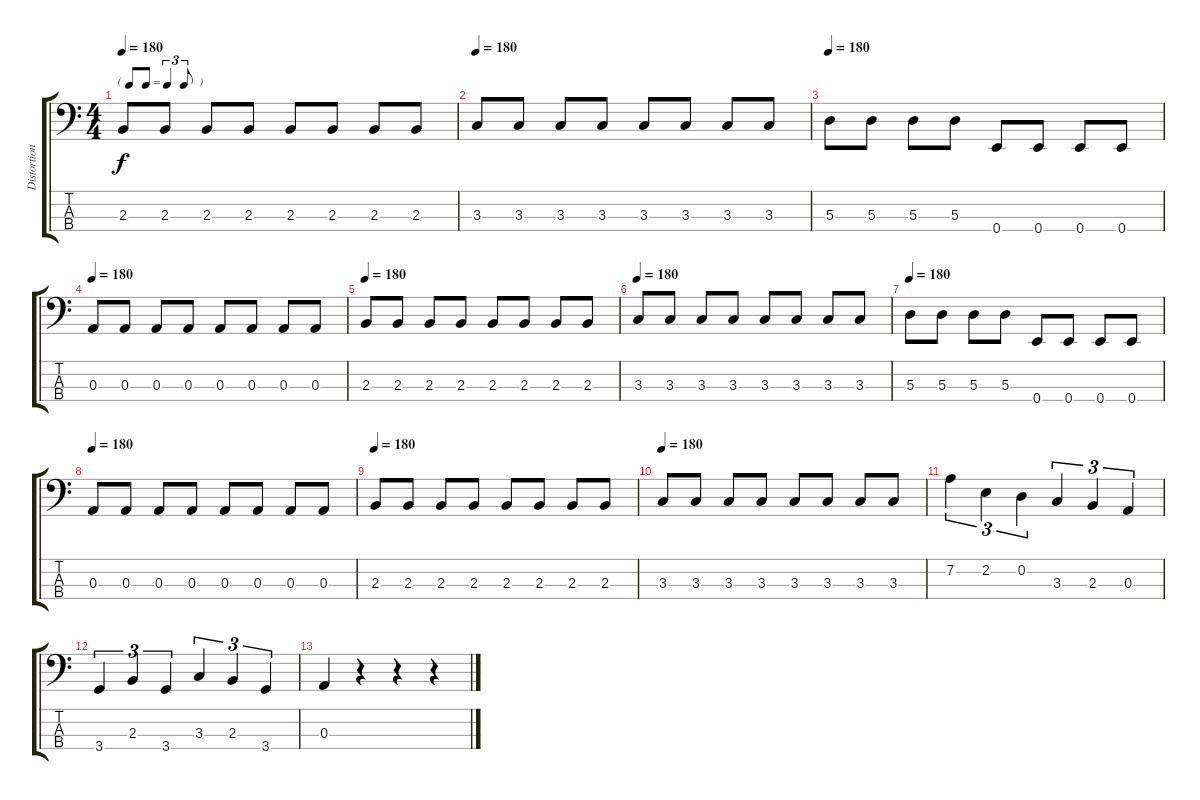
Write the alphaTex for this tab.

\track ("Distortion Guitar 3" "Distortion") {instrument electricbassfinger}
\staff {score tabs}
\tuning (G2 D2 A1 E1) {hide}
\ts (4 4)
\tf triplet8th
\tempo 180
\clef f4
\ks c
2.3.8{dy f} 2.3.8 2.3.8 2.3.8 2.3.8 2.3.8 2.3.8 2.3.8 |
\tempo 180
3.3.8 3.3.8 3.3.8 3.3.8 3.3.8 3.3.8 3.3.8 3.3.8 |
\tempo 180
5.3.8 5.3.8 5.3.8 5.3.8 0.4.8 0.4.8 0.4.8 0.4.8 |
\tempo 180
0.3.8 0.3.8 0.3.8 0.3.8 0.3.8 0.3.8 0.3.8 0.3.8 |
\tempo 180
2.3.8 2.3.8 2.3.8 2.3.8 2.3.8 2.3.8 2.3.8 2.3.8 |
\tempo 180
3.3.8 3.3.8 3.3.8 3.3.8 3.3.8 3.3.8 3.3.8 3.3.8 |
\tempo 180
5.3.8 5.3.8 5.3.8 5.3.8 0.4.8 0.4.8 0.4.8 0.4.8 |
\tempo 180
0.3.8 0.3.8 0.3.8 0.3.8 0.3.8 0.3.8 0.3.8 0.3.8 |
\tempo 180
2.3.8 2.3.8 2.3.8 2.3.8 2.3.8 2.3.8 2.3.8 2.3.8 |
\tempo 180
3.3.8 3.3.8 3.3.8 3.3.8 3.3.8 3.3.8 3.3.8 3.3.8 |
7.2.4{tu (3 2)} 2.2.4{tu (3 2)} 0.2.4{tu (3 2)} 3.3.4{tu (3 2)} 2.3.4{tu (3 2)} 0.3.4{tu (3 2)} |
3.4.4{tu (3 2)} 2.3.4{tu (3 2)} 3.4.4{tu (3 2)} 3.3.4{tu (3 2)} 2.3.4{tu (3 2)} 3.4.4{tu (3 2)} |
0.3.4 r.4 r.4 r.4
